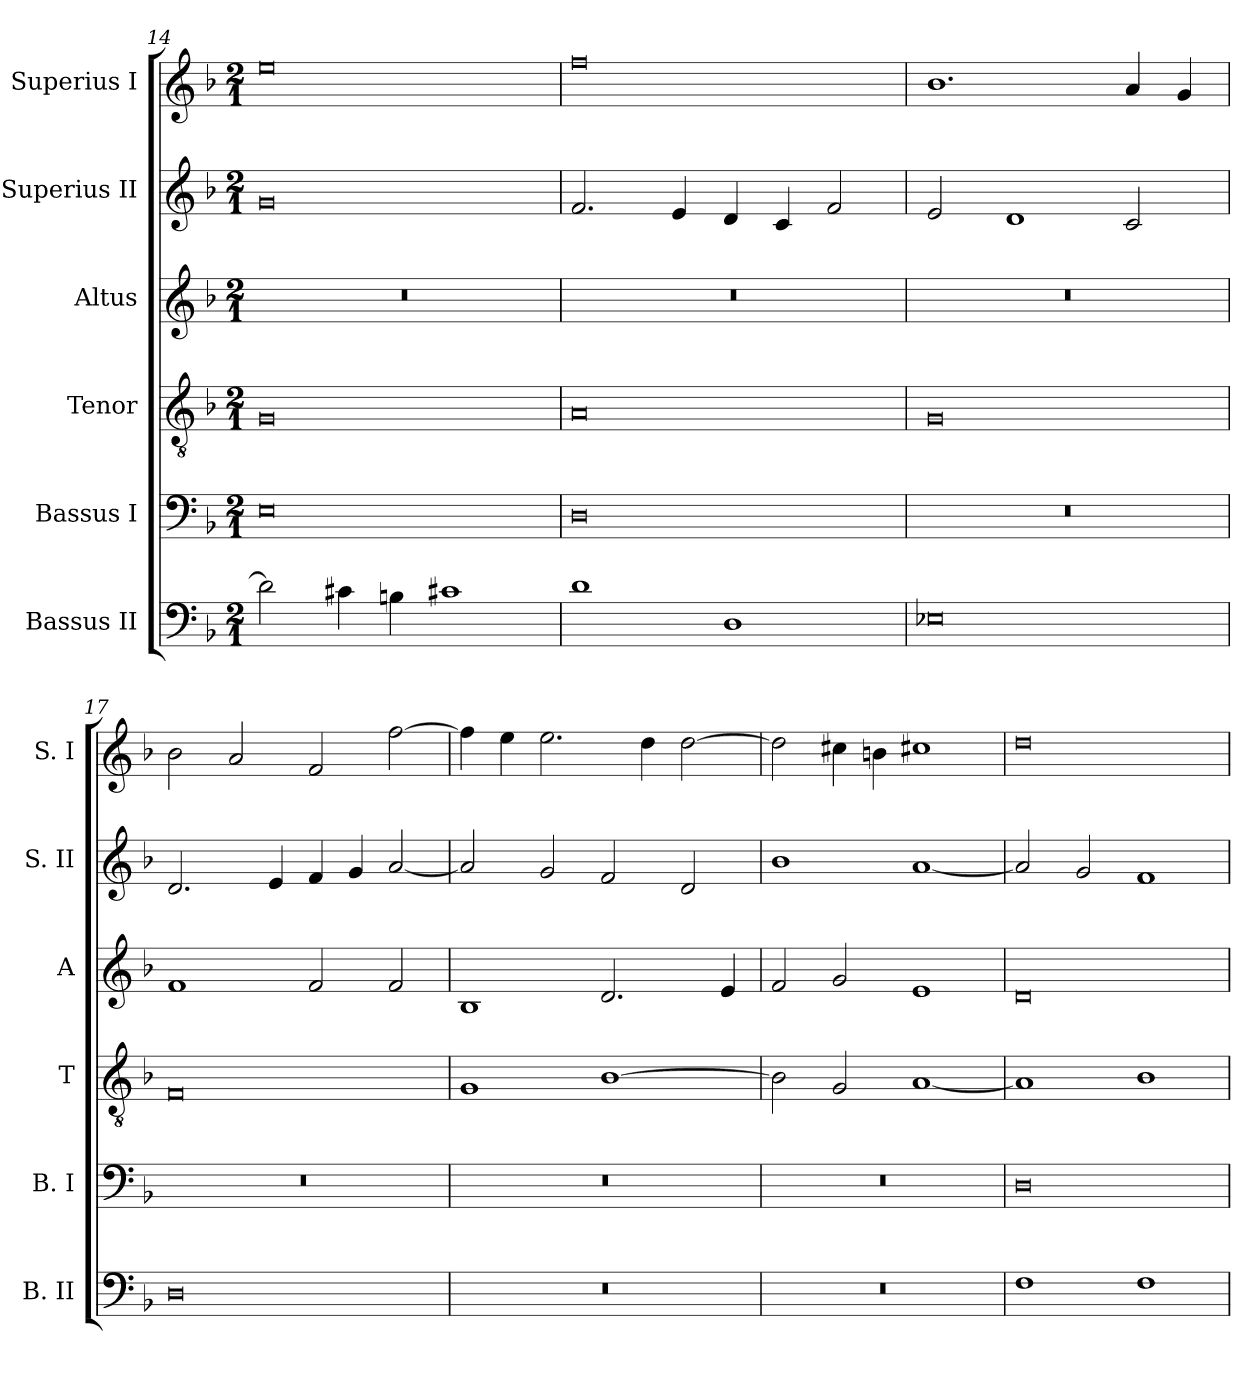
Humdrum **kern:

**kern	**kern	**kern	**kern	**kern	**kern
*part6	*part5	*part4	*part3	*part2	*part1
*staff6	*staff5	*staff4	*staff3	*staff2	*staff1
*I"Bassus II	*I"Bassus I	*I"Tenor	*I"Altus	*I"Superius II	*I"Superius I
*I'B. II	*I'B. I	*I'T	*I'A	*I'S. II	*I'S. I
*clefF4	*clefF4	*clefGv2	*clefG2	*clefG2	*clefG2
*k[b-]	*k[b-]	*k[b-]	*k[b-]	*k[b-]	*k[b-]
*F:	*F:	*F:	*F:	*F:	*F:
*M2/1	*M2/1	*M2/1	*M2/1	*M2/1	*M2/1
=14	=14	=14	=14	=14	=14
2d]	0E	0G	0r	0g	0ee
4c#X	.	.	.	.	.
4Bn	.	.	.	.	.
1c#X	.	.	.	.	.
=15	=15	=15	=15	=15	=15
1d	0D	0A	0r	2.f	0ff
.	.	.	.	4e	.
1D	.	.	.	4d	.
.	.	.	.	4c	.
.	.	.	.	2f	.
=16	=16	=16	=16	=16	=16
0E-X	0r	0G	0r	2e	1.b-
.	.	.	.	1d	.
.	.	.	.	2c	4a
.	.	.	.	.	4g
=17	=17	=17	=17	=17	=17
0D	0r	0F	1f	2.d	2b-
.	.	.	.	.	2a
.	.	.	.	4e	.
.	.	.	2f	4f	2f
.	.	.	.	4g	.
.	.	.	2f	[2a	[2ff
=18	=18	=18	=18	=18	=18
0r	0r	1G	1B-	2a]	4ff]
.	.	.	.	.	4ee
.	.	.	.	2g	2.ee
.	.	[1B-	2.d	2f	.
.	.	.	.	.	4dd
.	.	.	.	2d	[2dd
.	.	.	4e	.	.
=19	=19	=19	=19	=19	=19
0r	0r	2B-]	2f	1b-	2dd]
.	.	2G	2g	.	4cc#X
.	.	.	.	.	4bn
.	.	[1A	1e	[1a	1cc#X
=20	=20	=20	=20	=20	=20
1F	0D	1A]	0d	2a]	0dd
.	.	.	.	2g	.
1F	.	1B-	.	1f	.
=	=	=	=	=	=
*-	*-	*-	*-	*-	*-
